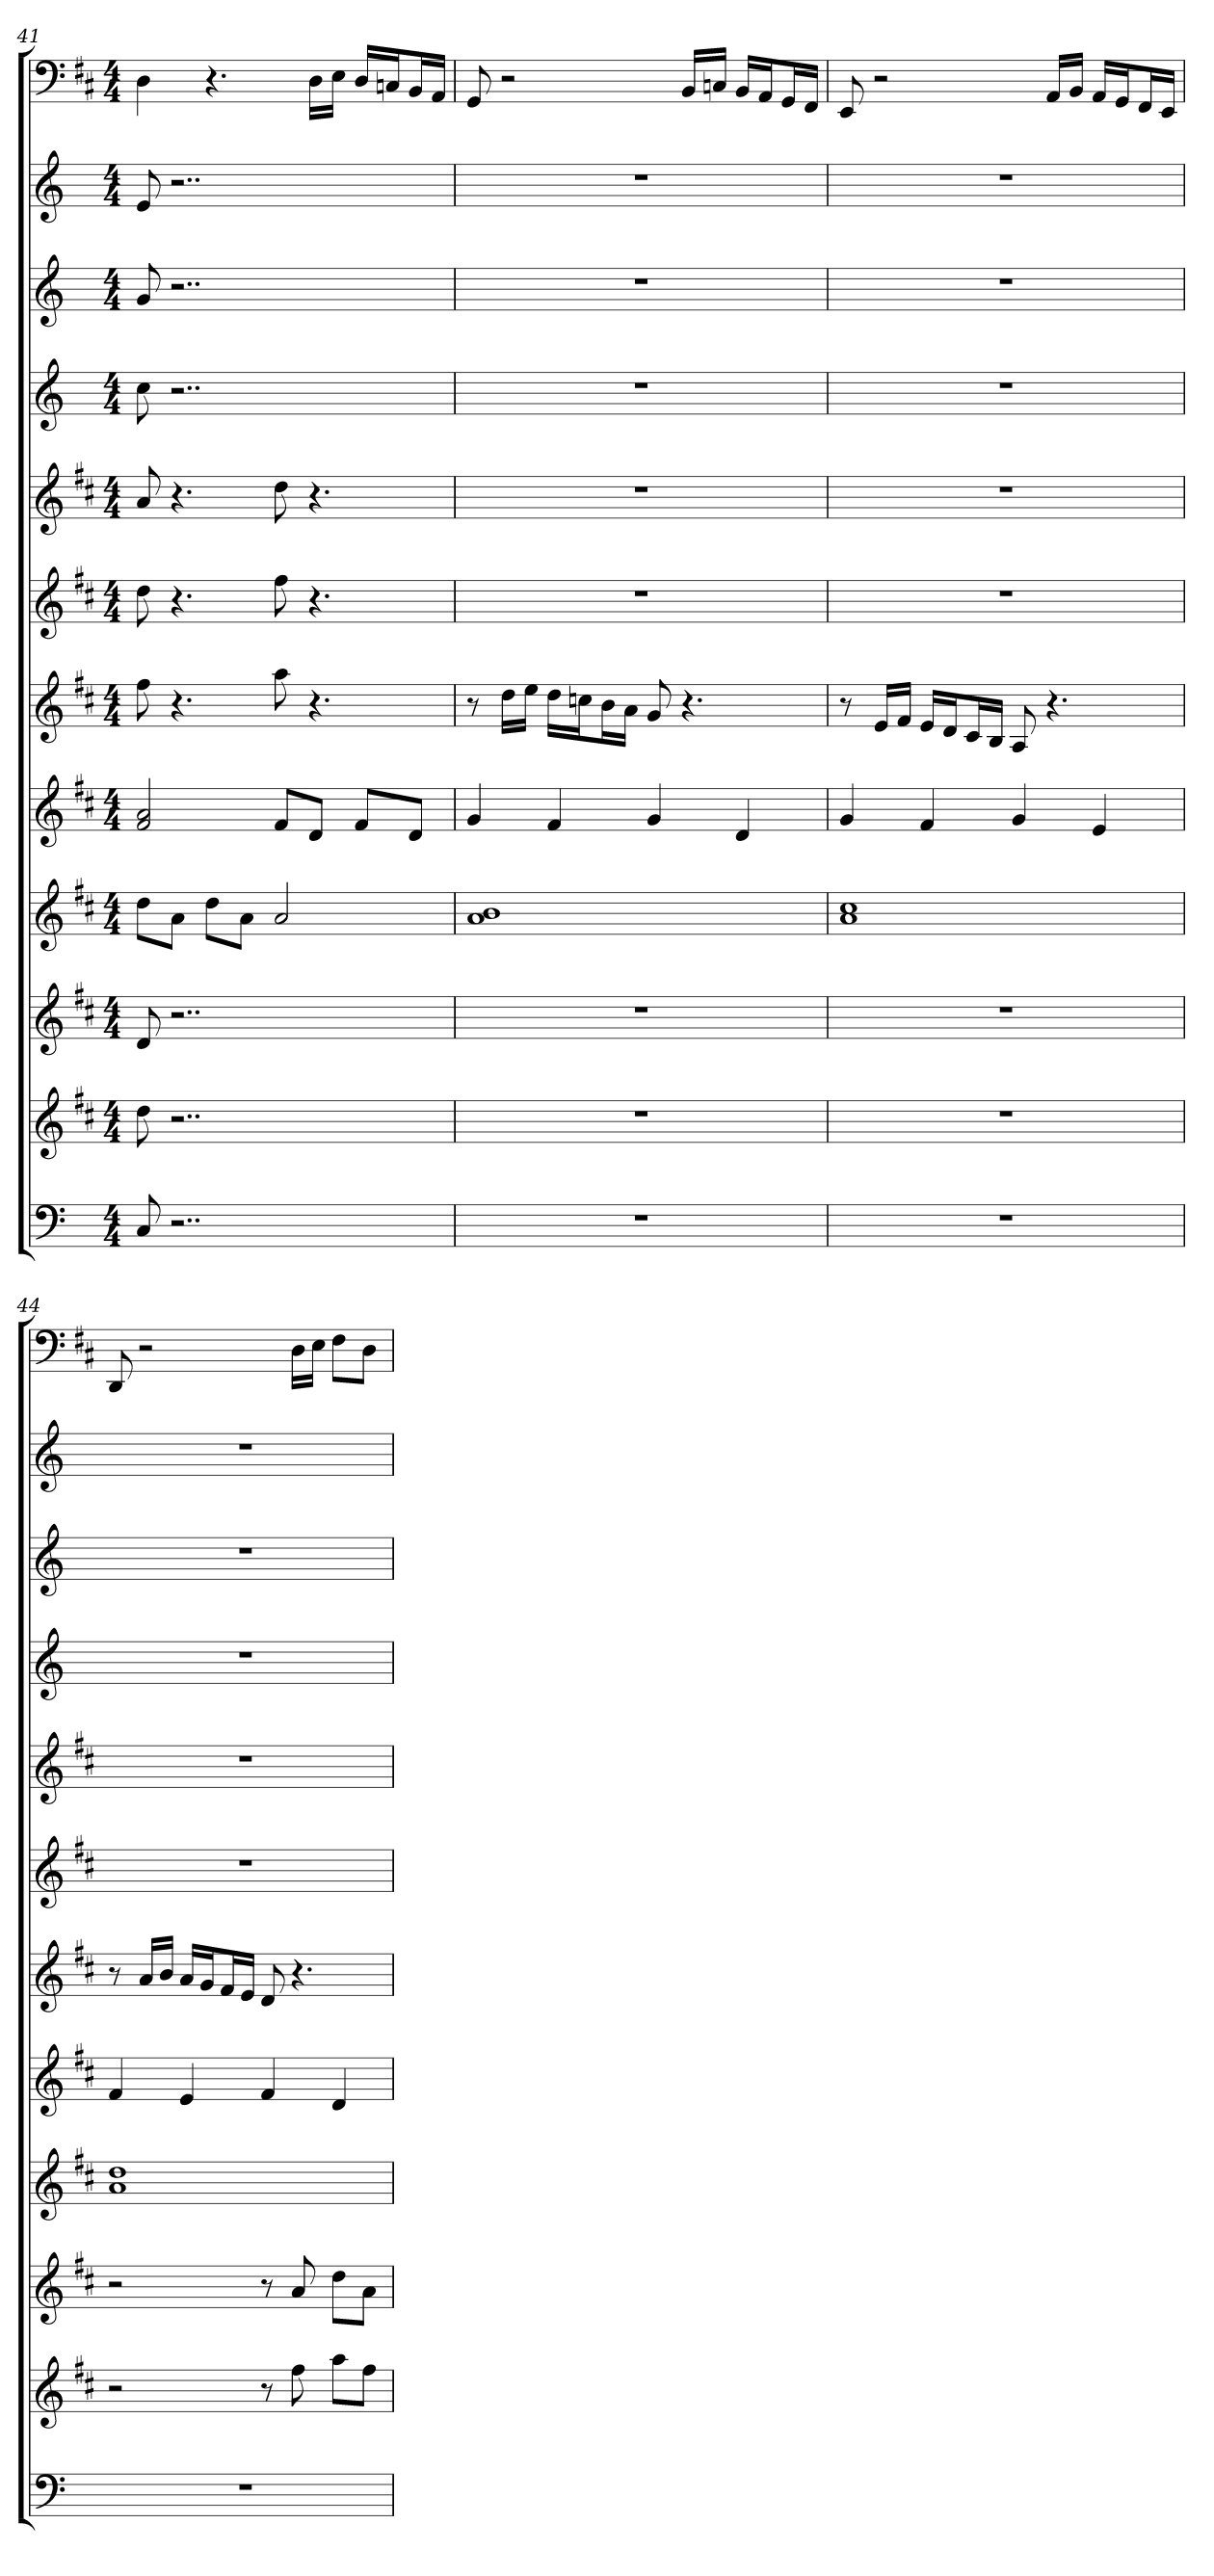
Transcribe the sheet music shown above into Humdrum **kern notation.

**kern	**kern	**kern	**kern	**kern	**kern	**kern	**kern	**kern	**kern	**kern	**kern
*part12	*part11	*part10	*part9	*part8	*part7	*part6	*part5	*part4	*part3	*part2	*part1
*staff12	*staff11	*staff10	*staff9	*staff8	*staff7	*staff6	*staff5	*staff4	*staff3	*staff2	*staff1
*k[]	*k[f#c#]	*k[f#c#]	*k[f#c#]	*k[f#c#]	*k[f#c#]	*k[f#c#]	*k[f#c#]	*k[]	*k[]	*k[]	*k[f#c#]
*M4/4	*M4/4	*M4/4	*M4/4	*M4/4	*M4/4	*M4/4	*M4/4	*M4/4	*M4/4	*M4/4	*M4/4
=41	=41	=41	=41	=41	=41	=41	=41	=41	=41	=41	=41
8C	8dd	8d	8ddL	2f# 2a	8ff#	8dd	8a	8cc	8g	8e	4D
2..r	2..r	2..r	8aJ	.	4.r	4.r	4.r	2..r	2..r	2..r	.
.	.	.	8ddL	.	.	.	.	.	.	.	4.r
.	.	.	8aJ	.	.	.	.	.	.	.	.
.	.	.	2a	8f#L	8aa	8ff#	8dd	.	.	.	.
.	.	.	.	8dJ	4.r	4.r	4.r	.	.	.	16DLL
.	.	.	.	.	.	.	.	.	.	.	16EJJ
.	.	.	.	8f#L	.	.	.	.	.	.	16DLL
.	.	.	.	.	.	.	.	.	.	.	16CnJ
.	.	.	.	8dJ	.	.	.	.	.	.	16BBL
.	.	.	.	.	.	.	.	.	.	.	16AAJJ
=42	=42	=42	=42	=42	=42	=42	=42	=42	=42	=42	=42
1r	1r	1r	1a 1b	4g	8r	1r	1r	1r	1r	1r	8GG
.	.	.	.	.	16ddLL	.	.	.	.	.	2r
.	.	.	.	.	16eeJJ	.	.	.	.	.	.
.	.	.	.	4f#	16ddLL	.	.	.	.	.	.
.	.	.	.	.	16ccnJ	.	.	.	.	.	.
.	.	.	.	.	16bL	.	.	.	.	.	.
.	.	.	.	.	16aJJ	.	.	.	.	.	.
.	.	.	.	4g	8g	.	.	.	.	.	.
.	.	.	.	.	4.r	.	.	.	.	.	16BBLL
.	.	.	.	.	.	.	.	.	.	.	16CnJJ
.	.	.	.	4d	.	.	.	.	.	.	16BBLL
.	.	.	.	.	.	.	.	.	.	.	16AAJ
.	.	.	.	.	.	.	.	.	.	.	16GGL
.	.	.	.	.	.	.	.	.	.	.	16FF#JJ
=43	=43	=43	=43	=43	=43	=43	=43	=43	=43	=43	=43
1r	1r	1r	1a 1cc#	4g	8r	1r	1r	1r	1r	1r	8EE
.	.	.	.	.	16eLL	.	.	.	.	.	2r
.	.	.	.	.	16f#JJ	.	.	.	.	.	.
.	.	.	.	4f#	16eLL	.	.	.	.	.	.
.	.	.	.	.	16dJ	.	.	.	.	.	.
.	.	.	.	.	16c#L	.	.	.	.	.	.
.	.	.	.	.	16BJJ	.	.	.	.	.	.
.	.	.	.	4g	8A	.	.	.	.	.	.
.	.	.	.	.	4.r	.	.	.	.	.	16AALL
.	.	.	.	.	.	.	.	.	.	.	16BBJJ
.	.	.	.	4e	.	.	.	.	.	.	16AALL
.	.	.	.	.	.	.	.	.	.	.	16GGJ
.	.	.	.	.	.	.	.	.	.	.	16FF#L
.	.	.	.	.	.	.	.	.	.	.	16EEJJ
=44	=44	=44	=44	=44	=44	=44	=44	=44	=44	=44	=44
1r	2r	2r	1a 1dd	4f#	8r	1r	1r	1r	1r	1r	8DD
.	.	.	.	.	16aLL	.	.	.	.	.	2r
.	.	.	.	.	16bJJ	.	.	.	.	.	.
.	.	.	.	4e	16aLL	.	.	.	.	.	.
.	.	.	.	.	16gJ	.	.	.	.	.	.
.	.	.	.	.	16f#L	.	.	.	.	.	.
.	.	.	.	.	16eJJ	.	.	.	.	.	.
.	8r	8r	.	4f#	8d	.	.	.	.	.	.
.	8ff#	8a	.	.	4.r	.	.	.	.	.	16DLL
.	.	.	.	.	.	.	.	.	.	.	16EJJ
.	8aaL	8ddL	.	4d	.	.	.	.	.	.	8F#L
.	8ff#J	8aJ	.	.	.	.	.	.	.	.	8DJ
=	=	=	=	=	=	=	=	=	=	=	=
*-	*-	*-	*-	*-	*-	*-	*-	*-	*-	*-	*-
